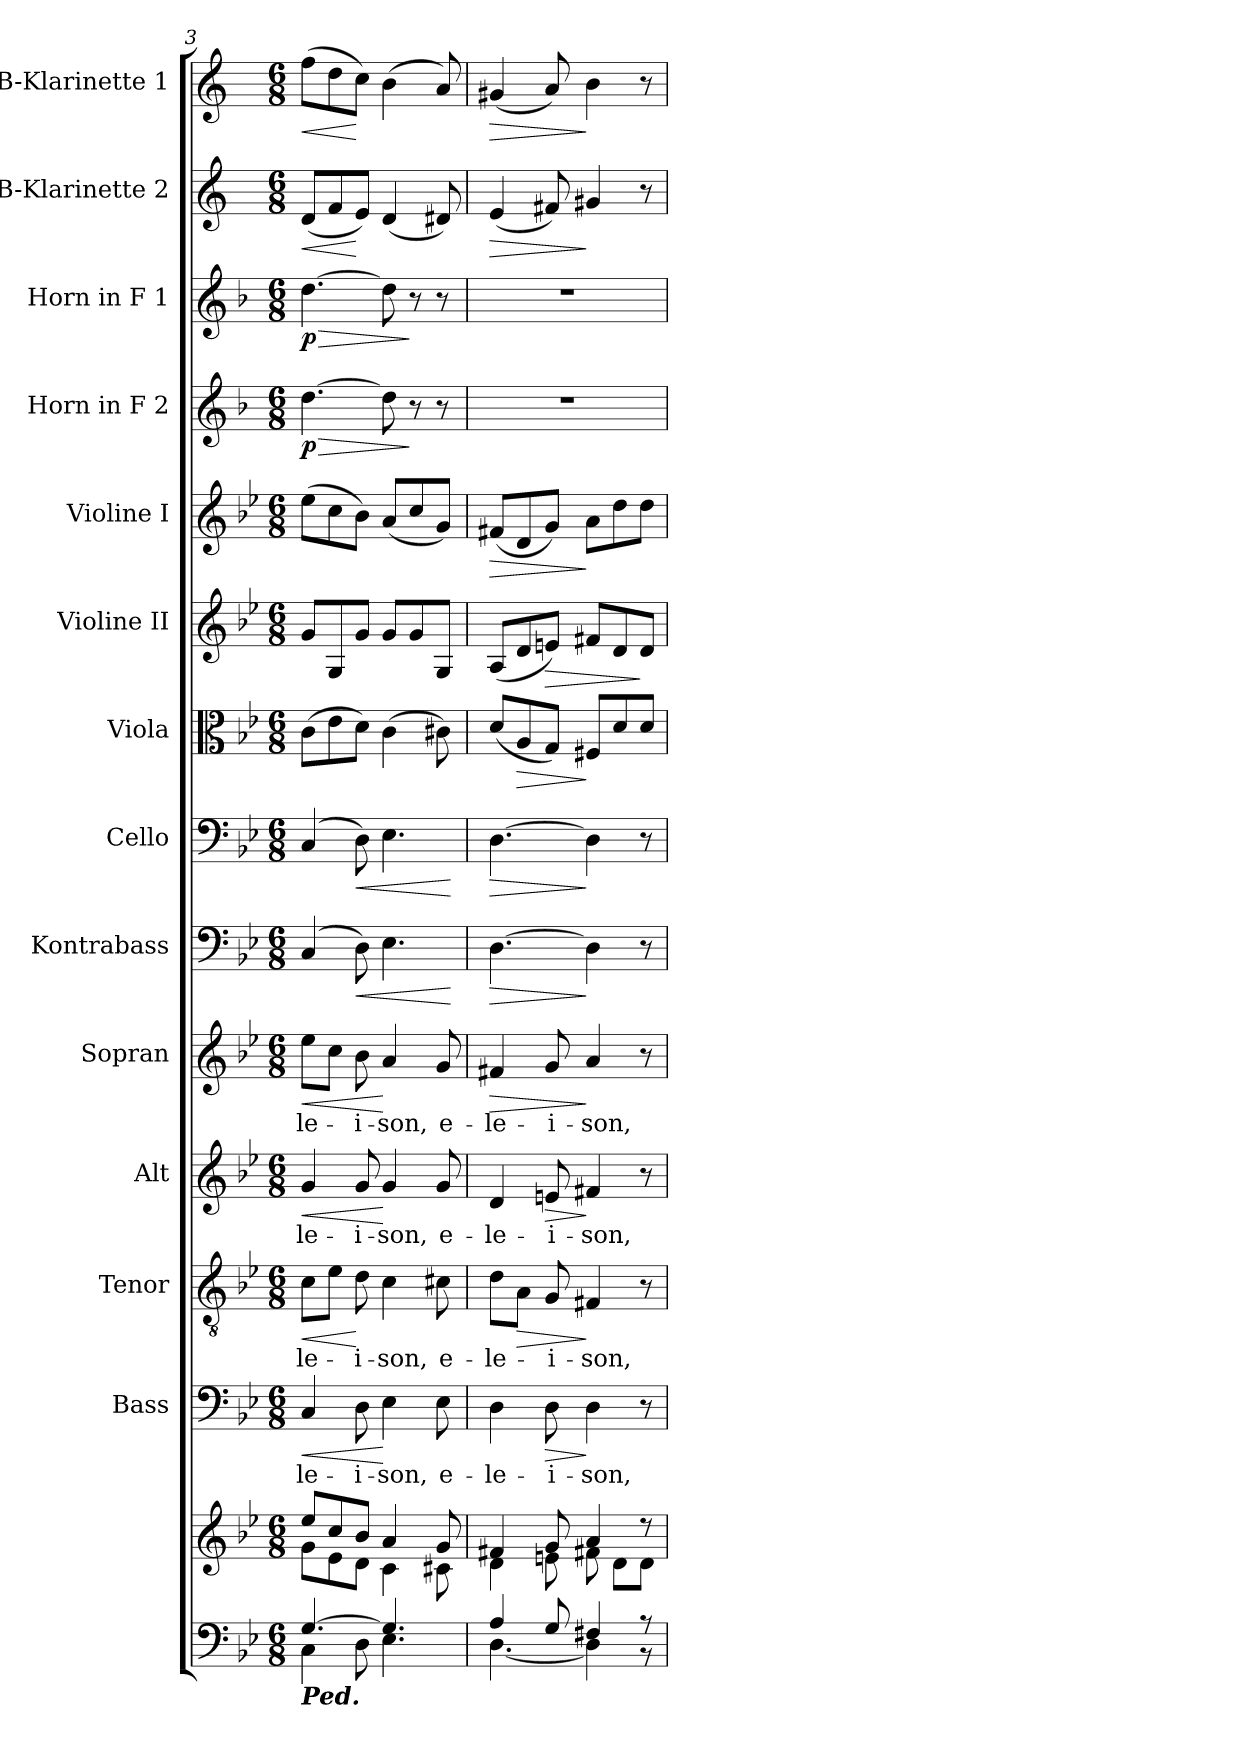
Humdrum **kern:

**kern	**kern	**kern	**text	**dynam	**kern	**text	**dynam	**kern	**text	**dynam	**kern	**text	**dynam	**kern	**dynam	**kern	**dynam	**kern	**dynam	**kern	**dynam	**kern	**dynam	**kern	**dynam	**kern	**dynam	**kern	**dynam	**kern	**dynam
*part14	*part14	*part13	*part13	*part13	*part12	*part12	*part12	*part11	*part11	*part11	*part10	*part10	*part10	*part9	*part9	*part8	*part8	*part7	*part7	*part6	*part6	*part5	*part5	*part4	*part4	*part3	*part3	*part2	*part2	*part1	*part1
*staff15	*staff14	*staff13	*staff13	*staff13	*staff12	*staff12	*staff12	*staff11	*staff11	*staff11	*staff10	*staff10	*staff10	*staff9	*staff9	*staff8	*staff8	*staff7	*staff7	*staff6	*staff6	*staff5	*staff5	*staff4	*staff4	*staff3	*staff3	*staff2	*staff2	*staff1	*staff1
*	*	*I"Bass	*	*	*I"Tenor	*	*	*I"Alt	*	*	*I"Sopran	*	*	*I"Kontrabass	*	*I"Cello	*	*I"Viola	*	*I"Violine II	*	*I"Violine I	*	*I"Horn in F 2	*	*I"Horn in F 1	*	*I"B-Klarinette 2	*	*I"B-Klarinette 1	*
*	*	*I'B.	*	*	*I'T.	*	*	*I'A.	*	*	*I'S.	*	*	*I'Kb.	*	*	*	*I'Vla.	*	*I'Vl. II	*	*I'Vl. I	*	*	*	*	*	*I'B Kl. 2	*	*I'B Kl. 1	*
*clefF4	*clefG2	*clefF4	*	*	*clefGv2	*	*	*clefG2	*	*	*clefG2	*	*	*clefF4	*	*clefF4	*	*clefC3	*	*clefG2	*	*clefG2	*	*clefG2	*	*clefG2	*	*clefG2	*	*clefG2	*
*	*	*	*	*	*	*	*	*	*	*	*	*	*	*ITrd7c12	*	*	*	*	*	*	*	*	*	*ITrd4c7	*	*ITrd4c7	*	*ITrd1c2	*	*ITrd1c2	*
*k[b-e-]	*k[b-e-]	*k[b-e-]	*	*	*k[b-e-]	*	*	*k[b-e-]	*	*	*k[b-e-]	*	*	*k[b-e-]	*	*k[b-e-]	*	*k[b-e-]	*	*k[b-e-]	*	*k[b-e-]	*	*k[b-e-]	*	*k[b-e-]	*	*k[b-e-]	*	*k[b-e-]	*
*B-:	*B-:	*B-:	*	*	*B-:	*	*	*B-:	*	*	*B-:	*	*	*B-:	*	*B-:	*	*B-:	*	*B-:	*	*B-:	*	*B-:	*	*B-:	*	*B-:	*	*B-:	*
*M6/8	*M6/8	*M6/8	*	*	*M6/8	*	*	*M6/8	*	*	*M6/8	*	*	*M6/8	*	*M6/8	*	*M6/8	*	*M6/8	*	*M6/8	*	*M6/8	*	*M6/8	*	*M6/8	*	*M6/8	*
=3	=3	=3	=3	=3	=3	=3	=3	=3	=3	=3	=3	=3	=3	=3	=3	=3	=3	=3	=3	=3	=3	=3	=3	=3	=3	=3	=3	=3	=3	=3	=3
*^	*^	*	*	*	*	*	*	*	*	*	*	*	*	*	*	*	*	*	*	*	*	*	*	*	*	*	*	*	*	*	*
!LO:TX:b:Bi:t=Ped.	!	!	!	!	!	!	!	!	!	!	!	!	!	!	!	!	!	!	!	!	!	!	!	!	!	!	!	!	!	!	!	!	!
!	!	!	!	!	!LO:LY:b	!LO:HP:b	!	!LO:LY:b	!LO:HP:b	!	!LO:LY:b	!LO:HP:b	!	!LO:LY:b	!LO:HP:b	!	!	!	!	!	!	!	!	!	!	!	!LO:HP:b	!	!LO:HP:b	!	!LO:HP:b	!	!LO:HP:b
!	!	!	!	!	!	!	!	!	!	!	!	!	!	!	!	!	!	!	!	!	!	!	!	!	!	!	!LO:DY:n=1:b	!	!LO:DY:n=1:b	!	!	!	!
[>4.G/	4C\	8ee-/L	8g\L	4C/	-le-	<	8c\L	-le-	<	4g/	-le-	<	8ee-\L	-le-	<	(4CC/	.	(4C/	.	(>8c\L	.	8g/L	.	(>8ee-\L	.	[4.g\	> p	[4.g\	> p	(<8c/L	<	(>8ee-\L	<
.	.	8cc/	8e-\	.	.	.	8e-\J	.	.	.	.	.	8cc\J	.	.	.	.	.	.	8e-\	.	8G/	.	8cc\	.	.	.	.	.	8e-/	.	8cc\	.
!	!	!	!	!	!LO:LY:b	!	!	!LO:LY:b	!	!	!LO:LY:b	!	!	!LO:LY:b	!	!	!LO:HP:b	!	!LO:HP:b	!	!	!	!	!	!	!	!	!	!	!	!	!	!
.	8D\	8b-/J	8d\J	8D\	-i-	.	8d\	-i-	[	8g/	-i-	.	8b-\	-i-	.	8DD\)	<	8D\)	<	8d\J)	.	8g/J	.	8b-\J)	.	.	.	.	.	8d/J)	[	8b-\J)	[
!	!	!	!	!	!LO:LY:b	!	!	!LO:LY:b	!	!	!LO:LY:b	!	!	!LO:LY:b	!	!	!	!	!	!	!	!	!	!	!	!	!	!	!	!	!	!	!
4.G/]	4.E-\	4a/	4c\	4E-\	-son,	[	4c\	-son,	.	4g/	-son,	[	4a/	-son,	[	4.EE-\	.	4.E-\	.	(>4c\	.	8g/L	.	(<8a/L	.	8g\]	.	8g\]	.	(<4c/	.	(>4a\	.
.	.	.	.	.	.	.	.	.	.	.	.	.	.	.	.	.	.	.	.	.	.	8g/	.	8cc/	.	8r	]	8r	]	.	.	.	.
!	!	!	!	!	!LO:LY:b	!	!	!LO:LY:b	!	!	!LO:LY:b	!	!	!LO:LY:b	!	!	!	!	!	!	!	!	!	!	!	!	!	!	!	!	!	!	!
.	.	8g/	8c#X\	8E-\	e-	.	8c#X\	e-	.	8g/	e-	.	8g/	e-	.	.	.	.	.	8c#X\)	.	8G/J	.	8g/J)	.	8r	.	8r	.	8c#X/)	.	8g/)	.
*v	*v	*	*	*	*	*	*	*	*	*	*	*	*	*	*	*	*	*	*	*	*	*	*	*	*	*	*	*	*	*	*	*	*
*	*v	*v	*	*	*	*	*	*	*	*	*	*	*	*	*	*	*	*	*	*	*	*	*	*	*	*	*	*	*	*	*	*
.	.	.	.	.	.	.	.	.	.	.	.	.	.	.	[	.	[	.	.	.	.	.	.	.	.	.	.	.	.	.	.
=4	=4	=4	=4	=4	=4	=4	=4	=4	=4	=4	=4	=4	=4	=4	=4	=4	=4	=4	=4	=4	=4	=4	=4	=4	=4	=4	=4	=4	=4	=4	=4
*^	*^	*	*	*	*	*	*	*	*	*	*	*	*	*	*	*	*	*	*	*	*	*	*	*	*	*	*	*	*	*	*
!	!	!	!	!	!LO:LY:b	!	!	!LO:LY:b	!	!	!LO:LY:b	!	!	!LO:LY:b	!LO:HP:b	!	!LO:HP:b	!	!LO:HP:b	!	!	!	!	!	!LO:HP:b	!	!	!	!	!	!LO:HP:b	!	!LO:HP:b
4A/	[<4.D\	4f#X/	4d\	4D\	-le-	.	8d\L	-le-	.	4d/	-le-	.	4f#X/	-le-	>	[4.DD\	>	[4.D\	>	(<8d/L	.	(<8A/L	.	(<8f#X/L	>	2.r	.	2.r	.	(<4d/	>	(<4f#X/	>
!	!	!	!	!	!	!	!	!	!LO:HP:b	!	!	!	!	!	!	!	!	!	!	!	!LO:HP:b	!	!	!	!	!	!	!	!	!	!	!	!
.	.	.	.	.	.	.	8A\J	.	>	.	.	.	.	.	.	.	.	.	.	8A/	>	8d/	.	8d/	.	.	.	.	.	.	.	.	.
!	!	!	!	!	!LO:LY:b	!LO:HP:b	!	!LO:LY:b	!	!	!LO:LY:b	!LO:HP:b	!	!LO:LY:b	!	!	!	!	!	!	!	!	!LO:HP:b	!	!	!	!	!	!	!	!	!	!
8G/	.	8g/	8en\	8D\	-i-	>	8G/	-i-	.	8en/	-i-	>	8g/	-i-	.	.	.	.	.	8G/J)	.	8en/J)	>	8g/J)	.	.	.	.	.	8en/)	.	8g/)	.
!	!	!	!	!	!LO:LY:b	!	!	!LO:LY:b	!	!	!LO:LY:b	!	!	!LO:LY:b	!	!	!	!	!	!	!	!	!	!	!	!	!	!	!	!	!	!	!
4F#X/	4D\]	4a/	8f#X\	4D\	-son,	]	4F#X/	-son,	]	4f#X/	-son,	]	4a/	-son,	]	4DD\]	]	4D\]	]	8F#X/L	]	8f#X/L	.	8a\L	]	.	.	.	.	4f#X/	]	4a\	]
.	.	.	8d\L	.	.	.	.	.	.	.	.	.	.	.	.	.	.	.	.	8d/	.	8d/	.	8dd\	.	.	.	.	.	.	.	.	.
8r	8r	8r	8d\J	8r	.	.	8r	.	.	8r	.	.	8r	.	.	8r	.	8r	.	8d/J	.	8d/J	]	8dd\J	.	.	.	.	.	8r	.	8r	.
*v	*v	*	*	*	*	*	*	*	*	*	*	*	*	*	*	*	*	*	*	*	*	*	*	*	*	*	*	*	*	*	*	*	*
*	*v	*v	*	*	*	*	*	*	*	*	*	*	*	*	*	*	*	*	*	*	*	*	*	*	*	*	*	*	*	*	*	*
=	=	=	=	=	=	=	=	=	=	=	=	=	=	=	=	=	=	=	=	=	=	=	=	=	=	=	=	=	=	=	=
*-	*-	*-	*-	*-	*-	*-	*-	*-	*-	*-	*-	*-	*-	*-	*-	*-	*-	*-	*-	*-	*-	*-	*-	*-	*-	*-	*-	*-	*-	*-	*-
